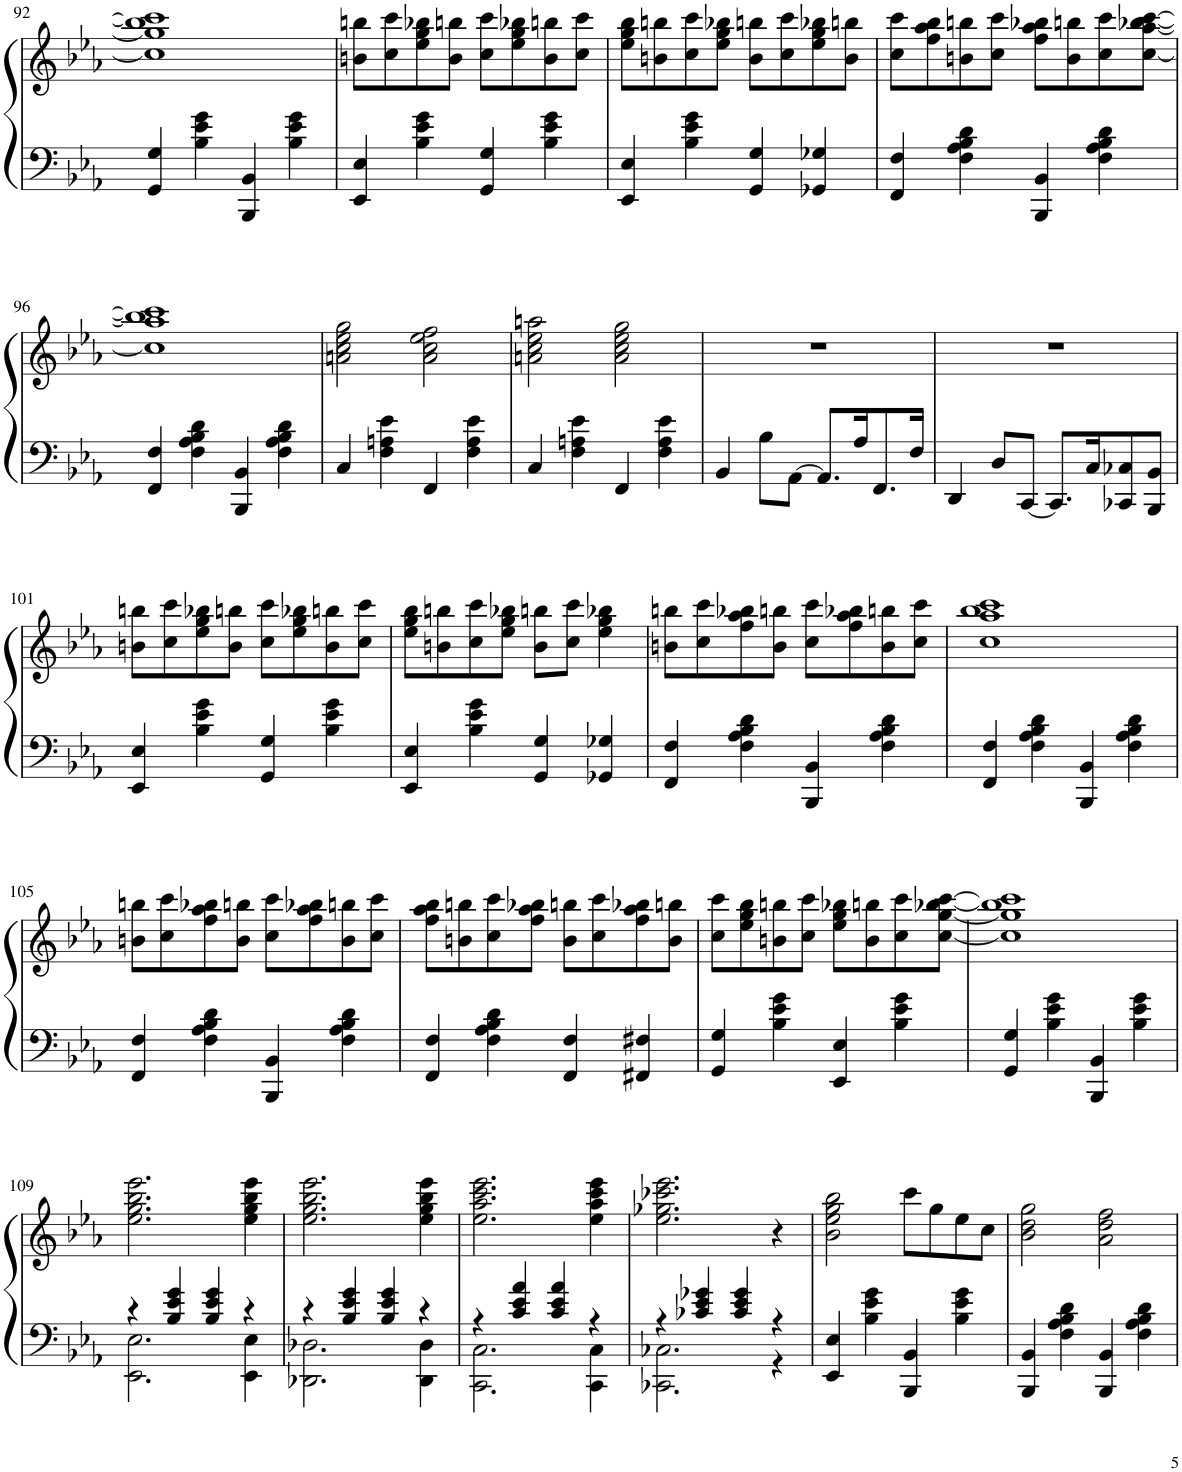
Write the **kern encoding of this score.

**kern	**kern
*part1	*part1
*staff2	*staff1
*I"Piano	*
*I'Pno.	*
!!LO:PB:g=z
*clefF4	*clefG2
*k[b-e-a-]	*k[b-e-a-]
*M2/2	*M2/2
*met(c|)	*met(c|)
=92	=92
4GG/ 4G/	1cc] 1gg] 1bb-] 1ccc]
4B-\ 4e-\ 4g\	.
4BBB-/ 4BB-/	.
4B-\ 4e-\ 4g\	.
=93	=93
4EE-/ 4E-/	8bn\ 8bbn\L
.	8cc\ 8ccc\
4B-\ 4e-\ 4g\	8ee-\ 8gg\ 8bb-X\
.	8b\ 8bbn\J
4GG/ 4G/	8cc\ 8ccc\L
.	8ee-\ 8gg\ 8bb-X\
4B-\ 4e-\ 4g\	8b\ 8bbn\
.	8cc\ 8ccc\J
=94	=94
4EE-/ 4E-/	8ee-\ 8gg\ 8bb-\L
.	8bn\ 8bbn\
4B-\ 4e-\ 4g\	8cc\ 8ccc\
.	8ee-\ 8gg\ 8bb-X\J
4GG/ 4G/	8b\ 8bbn\L
.	8cc\ 8ccc\
4GG-X/ 4G-X/	8ee-\ 8gg\ 8bb-X\
.	8b\ 8bbn\J
=95	=95
4FF/ 4F/	8cc\ 8ccc\L
.	8ff\ 8aa-\ 8bb-\
4F\ 4A-\ 4B-\ 4d\	8bn\ 8bbn\
.	8cc\ 8ccc\J
4BBB-/ 4BB-/	8ff\ 8aa-\ 8bb-X\L
.	8b\ 8bbn\
4F\ 4A-\ 4B-\ 4d\	8cc\ 8ccc\
.	[8cc\ [8aa-\ [<8bb-X\ [8ccc\J
!!LO:LB:g=z
=96	=96
4FF/ 4F/	1cc] 1aa-] 1bb-] 1ccc]
4F\ 4A-\ 4B-\ 4d\	.
4BBB-/ 4BB-/	.
4F\ 4A-\ 4B-\ 4d\	.
=97	=97
4C/	2an\ 2cc\ 2ee-\ 2gg\
4F\ 4An\ 4e-\	.
4FF/	2a\ 2cc\ 2ee-\ 2ff\
4F\ 4A\ 4e-\	.
=98	=98
4C/	2an\ 2cc\ 2ee-\ 2aan\
4F\ 4An\ 4e-\	.
4FF/	2a\ 2cc\ 2ee-\ 2gg\
4F\ 4A\ 4e-\	.
=99	=99
4BB-/	1r
8B-\L	.
[8AA-\J	.
8.AA-/L]	.
16A-/K	.
8.FF/	.
16F/Jk	.
=100	=100
4DD/	1r
8D/L	.
[8CC/J	.
8.CC/L]	.
16C/K	.
8CC-X/ 8C-X/	.
8BBB-/ 8BB-/J	.
!!LO:LB:g=z
=101	=101
4EE-/ 4E-/	8bn\ 8bbn\L
.	8cc\ 8ccc\
4B-\ 4e-\ 4g\	8ee-\ 8gg\ 8bb-X\
.	8b\ 8bbn\J
4GG/ 4G/	8cc\ 8ccc\L
.	8ee-\ 8gg\ 8bb-X\
4B-\ 4e-\ 4g\	8b\ 8bbn\
.	8cc\ 8ccc\J
=102	=102
4EE-/ 4E-/	8ee-\ 8gg\ 8bb-\L
.	8bn\ 8bbn\
4B-\ 4e-\ 4g\	8cc\ 8ccc\
.	8ee-\ 8gg\ 8bb-X\J
4GG/ 4G/	8b\ 8bbn\L
.	8cc\ 8ccc\J
4GG-X/ 4G-X/	4ee-\ 4gg\ 4bb-X\
=103	=103
4FF/ 4F/	8bn\ 8bbn\L
.	8cc\ 8ccc\
4F\ 4A-\ 4B-\ 4d\	8ff\ 8aa-\ 8bb-X\
.	8b\ 8bbn\J
4BBB-/ 4BB-/	8cc\ 8ccc\L
.	8ff\ 8aa-\ 8bb-X\
4F\ 4A-\ 4B-\ 4d\	8b\ 8bbn\
.	8cc\ 8ccc\J
=104	=104
4FF/ 4F/	1cc 1aa- 1bb- 1ccc
4F\ 4A-\ 4B-\ 4d\	.
4BBB-/ 4BB-/	.
4F\ 4A-\ 4B-\ 4d\	.
!!LO:LB:g=z
=105	=105
4FF/ 4F/	8bn\ 8bbn\L
.	8cc\ 8ccc\
4F\ 4A-\ 4B-\ 4d\	8ff\ 8aa-\ 8bb-X\
.	8b\ 8bbn\J
4BBB-/ 4BB-/	8cc\ 8ccc\L
.	8ff\ 8aa-\ 8bb-X\
4F\ 4A-\ 4B-\ 4d\	8b\ 8bbn\
.	8cc\ 8ccc\J
=106	=106
4FF/ 4F/	8ff\ 8aa-\ 8bb-\L
.	8bn\ 8bbn\
4F\ 4A-\ 4B-\ 4d\	8cc\ 8ccc\
.	8ff\ 8aa-\ 8bb-X\J
4FF/ 4F/	8b\ 8bbn\L
.	8cc\ 8ccc\
4FF#X/ 4F#X/	8ff\ 8aa-\ 8bb-X\
.	8b\ 8bbn\J
=107	=107
4GG/ 4G/	8cc\ 8ccc\L
.	8ee-\ 8gg\ 8bb-\
4B-\ 4e-\ 4g\	8bn\ 8bbn\
.	8cc\ 8ccc\J
4EE-/ 4E-/	8ee-\ 8gg\ 8bb-X\L
.	8b\ 8bbn\
4B-\ 4e-\ 4g\	8cc\ 8ccc\
.	[8cc\ [<8gg\ [<8bb-X\ [8ccc\J
=108	=108
4GG/ 4G/	1cc] 1gg] 1bb-] 1ccc]
4B-\ 4e-\ 4g\	.
4BBB-/ 4BB-/	.
4B-\ 4e-\ 4g\	.
!!LO:LB:g=z
=109	=109
*^	*
4r	2.EE-\ 2.E-\	2.ee-\ 2.gg\ 2.bb-\ 2.eee-\
4B-/ 4e-/ 4g/	.	.
4B-/ 4e-/ 4g/	.	.
4r	4EE-\ 4E-\	4ee-\ 4gg\ 4bb-\ 4eee-\
=110	=110	=110
4r	2.DD-X\ 2.D-X\	2.ee-\ 2.gg\ 2.bb-\ 2.eee-\
4B-/ 4e-/ 4g/	.	.
4B-/ 4e-/ 4g/	.	.
4r	4DD-\ 4D-\	4ee-\ 4gg\ 4bb-\ 4eee-\
=111	=111	=111
4r	2.CC\ 2.C\	2.ee-\ 2.aa-\ 2.ccc\ 2.eee-\
4c/ 4e-/ 4a-/	.	.
4c/ 4e-/ 4a-/	.	.
4r	4CC\ 4C\	4ee-\ 4aa-\ 4ccc\ 4eee-\
=112	=112	=112
4r	2.CC-X\ 2.C-X\	2.ee-\ 2.gg-X\ 2.ccc-X\ 2.eee-\
4c-X/ 4e-/ 4g-X/	.	.
4c-/ 4e-/ 4g-/	.	.
4r	4r	4r
*v	*v	*
=113	=113
4EE-/ 4E-/	2b-\ 2ee-\ 2gg\ 2bb-\
4B-\ 4e-\ 4g\	.
4BBB-/ 4BB-/	8ccc\L
.	8gg\
4B-\ 4e-\ 4g\	8ee-\
.	8cc\J
=114	=114
4BBB-/ 4BB-/	2b-\ 2dd\ 2gg\
4F\ 4A-\ 4B-\ 4d\	.
4BBB-/ 4BB-/	2a-\ 2dd\ 2ff\
4F\ 4A-\ 4B-\ 4d\	.
=	=
*-	*-
